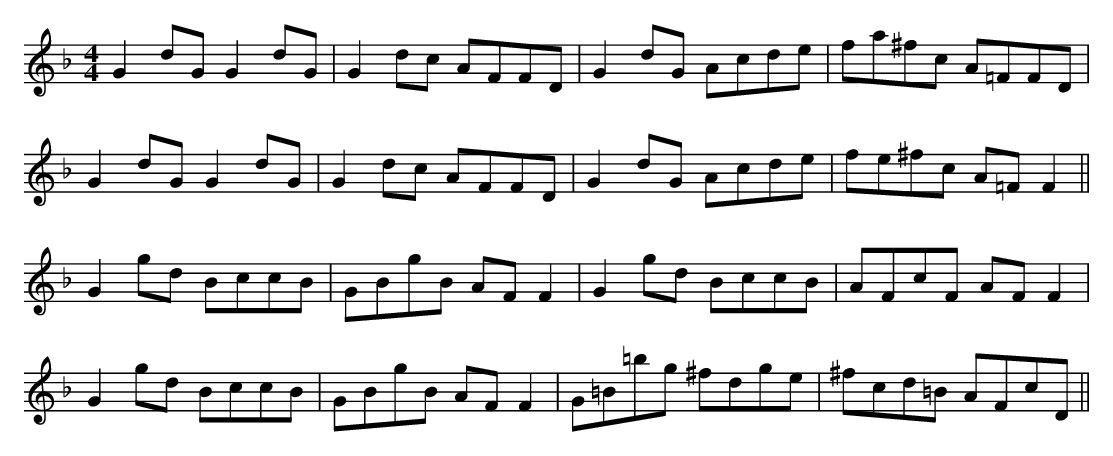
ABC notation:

X:1
M:4/4
K:F
G2dG G2dG|G2dc AFFD|G2dG Acde|fa^fc A=FFD|
G2dG G2dG|G2dc AFFD|G2dG Acde|fe^fc A=FF2||
G2gd BccB|GBgB AFF2|G2gd BccB|AFcF AFF2|
G2gd BccB|GBgB AFF2|G=B=bg ^fdge|^fcd=B AFcD||
